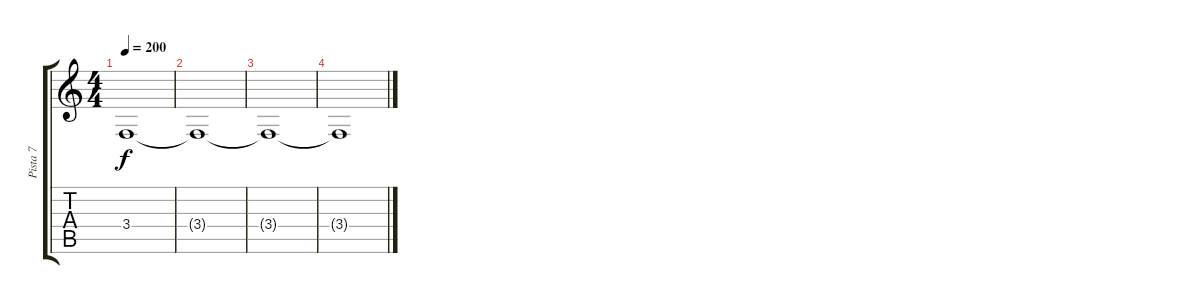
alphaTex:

\track ("Pista 7" "Pista 7") {instrument electricgrandpiano}
\staff {score tabs}
\tuning (E4 B3 G3 D3 A2 E2) {hide}
\ts (4 4)
\tempo 200
\clef g2
\ks c
3.4.1{dy f} |
3.4{t}.1 |
3.4{t}.1 |
3.4{t}.1
